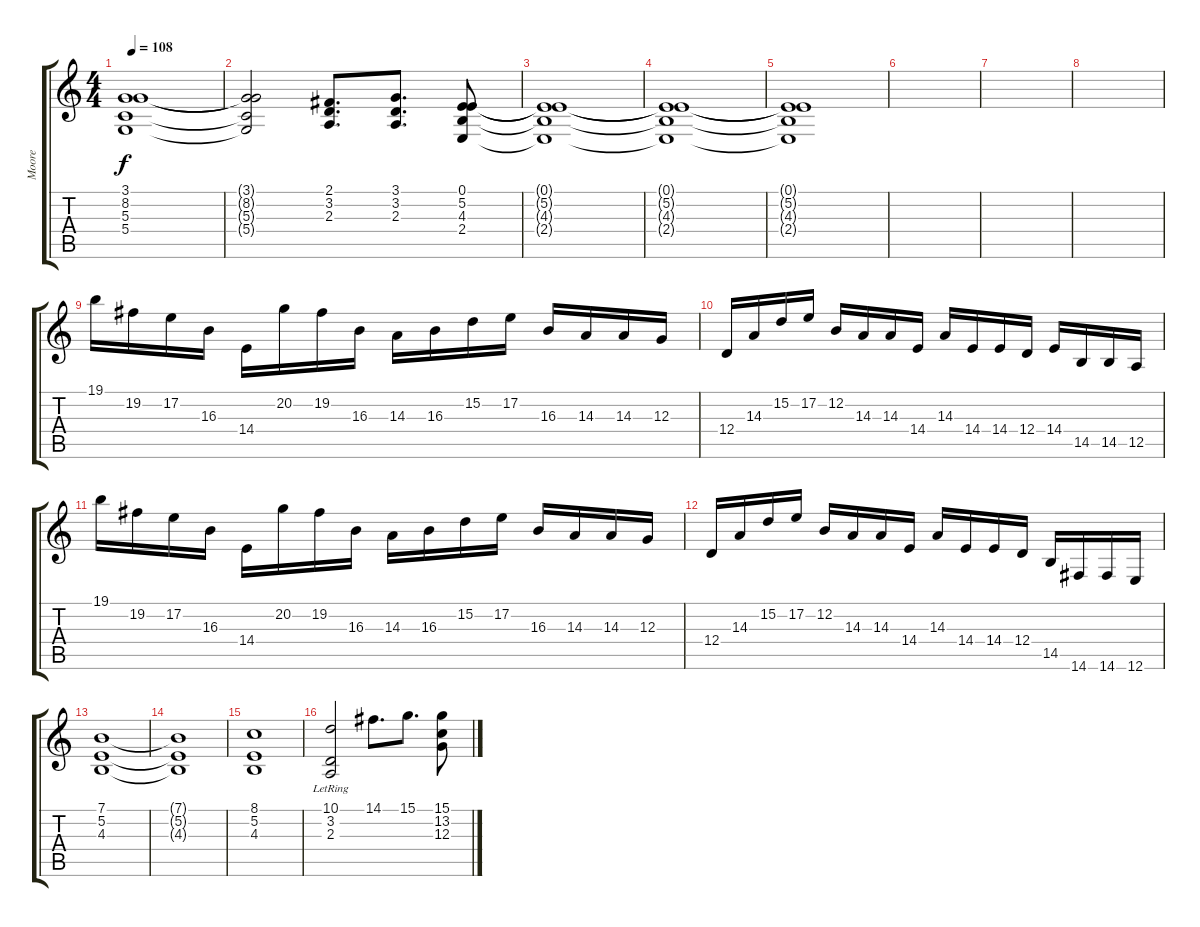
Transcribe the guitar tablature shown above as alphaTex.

\track ("Moore" "Moore") {instrument rockorgan}
\staff {score tabs}
\tuning (E4 B3 G3 D3 A2 E2) {hide}
\ts (4 4)
\tempo 108
\clef g2
\ks c
(3.1{t} 8.2{t} 5.3{t} 5.4{t}).1{dy f} |
(3.1{t} 8.2{t} 5.3{t} 5.4{t}).2 (2.1 3.2 2.3).8{d} (3.1 3.2 2.3).8{d} (0.1 5.2 4.3 2.4).8{volume 0} |
(0.1{t} 5.2{t} 4.3{t} 2.4{t}).1 |
(0.1{t} 5.2{t} 4.3{t} 2.4{t}).1 |
(0.1{t} 5.2{t} 4.3{t} 2.4{t}).1 |
|
|
|
19.1.16{volume 13} 19.2.16 17.2.16 16.3.16 14.4.16 20.2.16 19.2.16 16.3.16 14.3.16 16.3.16 15.2.16 17.2.16 16.3.16 14.3.16 14.3.16 12.3.16 |
12.4.16 14.3.16 15.2.16 17.2.16 12.2.16 14.3.16 14.3.16 14.4.16 14.3.16 14.4.16 14.4.16 12.4.16 14.4.16 14.5.16 14.5.16 12.5.16 |
19.1.16 19.2.16 17.2.16 16.3.16 14.4.16 20.2.16 19.2.16 16.3.16 14.3.16 16.3.16 15.2.16 17.2.16 16.3.16 14.3.16 14.3.16 12.3.16 |
12.4.16 14.3.16 15.2.16 17.2.16 12.2.16 14.3.16 14.3.16 14.4.16 14.3.16 14.4.16 14.4.16 12.4.16 14.5.16 14.6.16 14.6.16 12.6.16 |
(7.1 5.2 4.3).1 |
(7.1{t} 5.2{t} 4.3{t}).1 |
(8.1 5.2 4.3).1 |
(10.1{lr} 3.2{lr} 2.3{lr}).2 14.1.8{d volume 9} 15.1.8{d} (15.1 13.2 12.3).8
